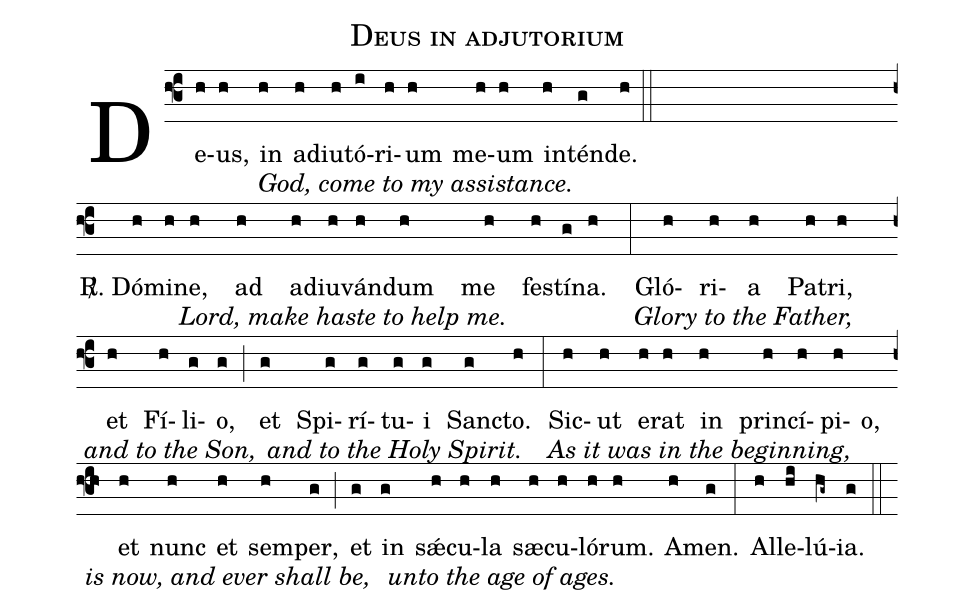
name: Deus in adjutorium;
%%
(f3) De[God, come to my assistance.](h)us,(h) in(h) ad(h)iu(h)tó(i)ri(h)um(h) me(h)um(h) in(h)tén(g)de.[/](h) (::)
(Z)
<sp>R/</sp>. Dó[Lord, make haste to help me.](h)mi(h)ne,(h) ad(h) ad(h)iu(h)ván(h)dum(h) me(h) fe(h)stí(g)na.[/](h) (:)

Gló[Glory to the Father,](h)ri(h)a(h) Pa(h)tri,[/](h) (z) et[and to the Son,](h) Fí(h)li(g)o,[/](g) (;) et[and to the Holy Spirit.](g) Spi(g)rí(g)tu(g)i(g) Sanc(g)to.[/](h) (:) Sic[As it was in the beginning,](h)ut(h) e(h)rat(h) in(h) prin(h)cí(h)pi(h)o,[/](h) et[is now, and ever shall be,](h) nunc(h) et(h) sem(h)per,[/](g) (;) et[unto the age of ages.](g) in(g) s{<sp>'ae</sp>}(h)cu(h)la(h) sæ(h)cu(h)ló(h)rum.[/](h) A(h)men.(g) (:) Al(h)le(hi)lú(hg~)ia.(g) (::)
